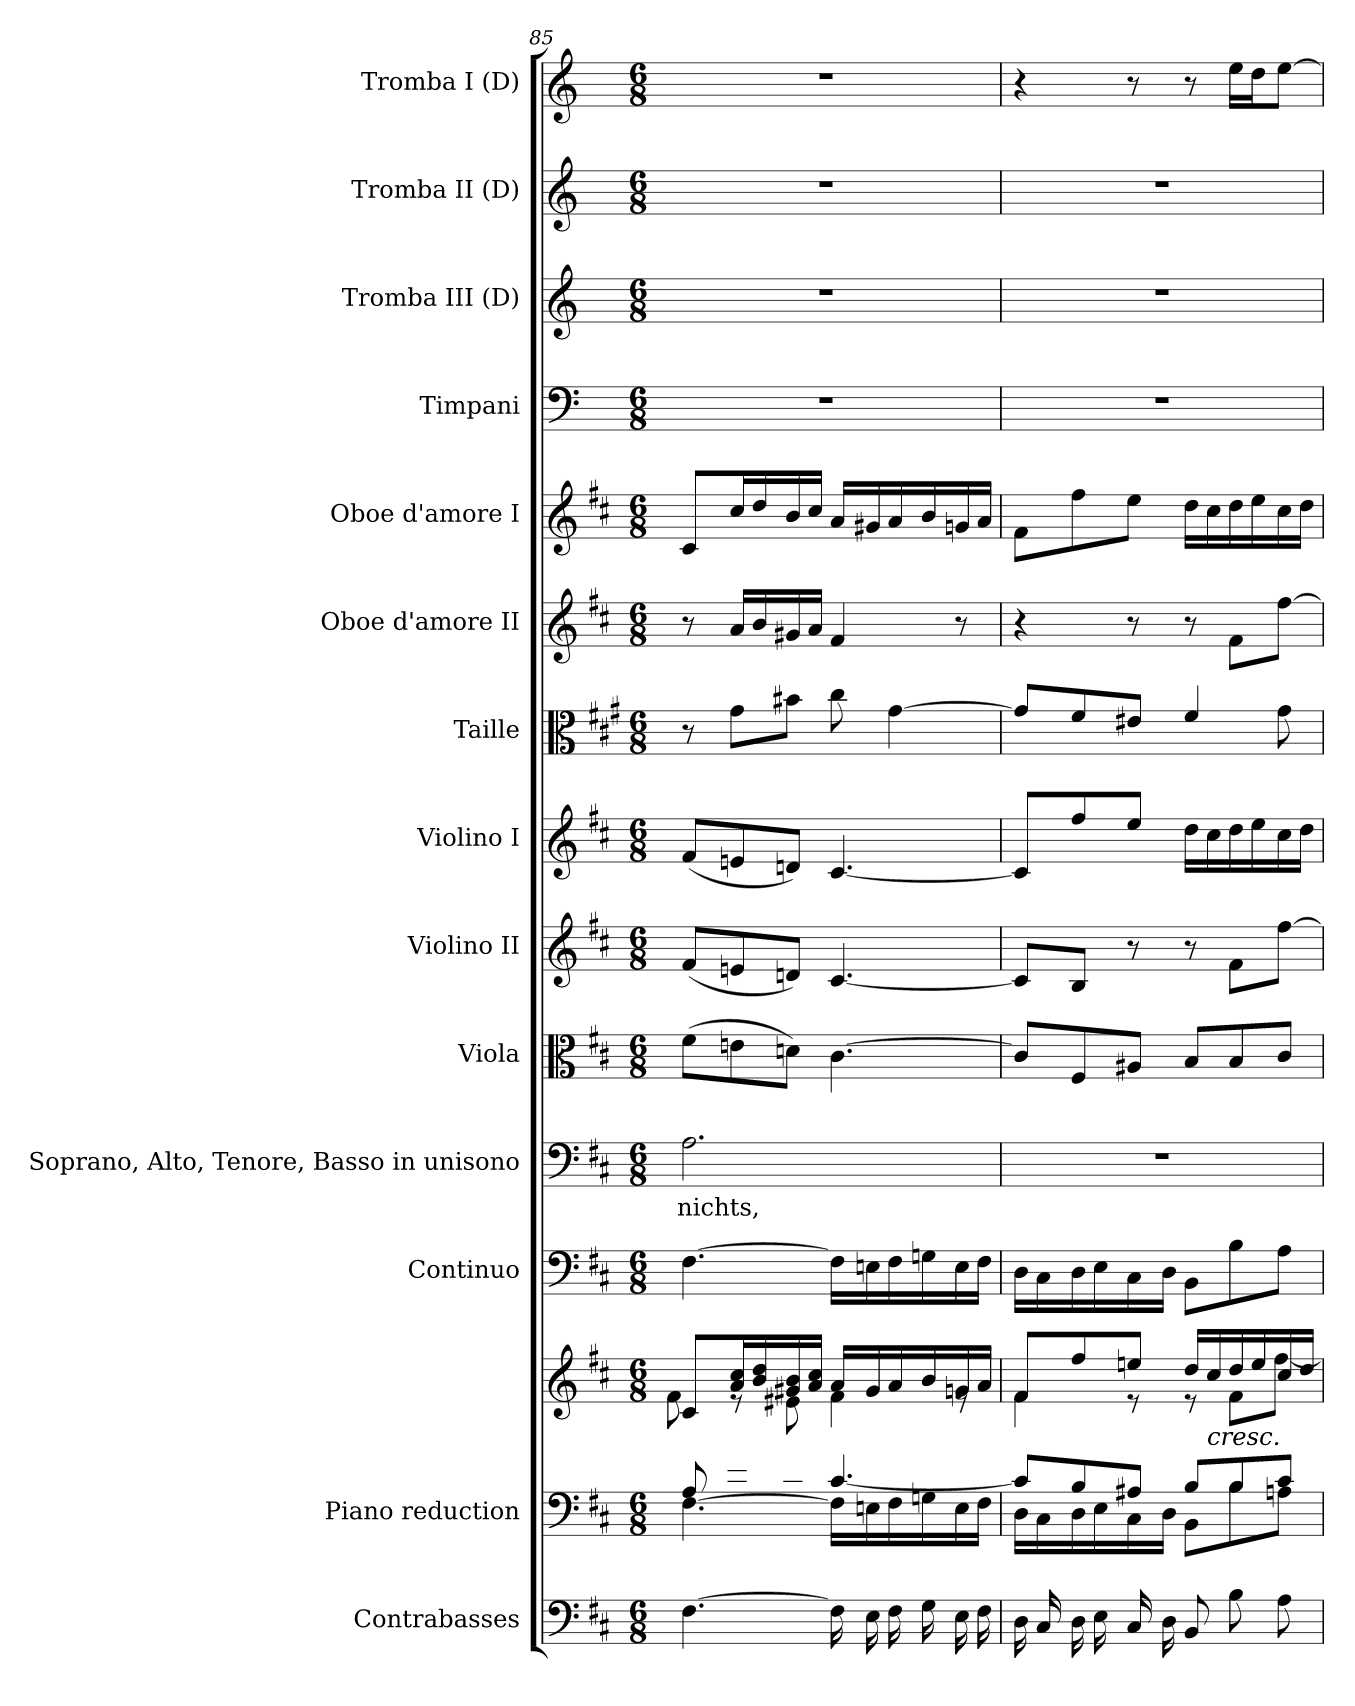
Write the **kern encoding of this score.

**kern	**kern	**kern	**kern	**kern	**text	**kern	**kern	**kern	**kern	**kern	**kern	**kern	**kern	**kern	**kern
*part14	*part13	*part13	*part12	*part11	*part11	*part10	*part9	*part8	*part7	*part6	*part5	*part4	*part3	*part2	*part1
*staff15	*staff14	*staff13	*staff12	*staff11	*staff11	*staff10	*staff9	*staff8	*staff7	*staff6	*staff5	*staff4	*staff3	*staff2	*staff1
*I"Contrabasses	*I"Piano reduction	*	*I"Continuo	*I"Soprano, Alto, Tenore, Basso in unisono	*	*I"Viola	*I"Violino II	*I"Violino I	*I"Taille	*I"Oboe d'amore II	*I"Oboe d'amore I	*I"Timpani	*I"Tromba III (D)	*I"Tromba II (D)	*I"Tromba I (D)
*I'Cbs.	*I'Pno	*	*	*	*	*	*	*	*	*I'Ob	*I'Ob	*I'Timp	*	*	*
*clefF4	*clefF4	*clefG2	*clefF4	*clefF4	*	*clefC3	*clefG2	*clefG2	*clefC3	*clefG2	*clefG2	*clefF4	*clefG2	*clefG2	*clefG2
*ITrd7c12	*	*	*	*	*	*	*	*	*ITrd4c7	*	*	*	*ITrd-1c-2	*ITrd-1c-2	*ITrd-1c-2
*k[f#c#]	*k[f#c#]	*k[f#c#]	*k[f#c#]	*k[f#c#]	*	*k[f#c#]	*k[f#c#]	*k[f#c#]	*k[f#c#]	*k[f#c#]	*k[f#c#]	*k[]	*k[f#c#]	*k[f#c#]	*k[f#c#]
*M6/8	*M6/8	*M6/8	*M6/8	*M6/8	*	*M6/8	*M6/8	*M6/8	*M6/8	*M6/8	*M6/8	*M6/8	*M6/8	*M6/8	*M6/8
=85	=85	=85	=85	=85	=85	=85	=85	=85	=85	=85	=85	=85	=85	=85	=85
*	*^	*^	*	*	*	*	*	*	*	*	*	*	*	*	*
*	*	*^	*	*^	*	*	*	*	*	*	*	*	*	*	*	*	*
!	!	!	!	!	!	!	!	!	!LO:LY:b	!	!	!	!	!	!	!	!	!	!
[4.FF#\	8A/	8ryy	[4.F#\	8c#/L	8ryy	8f#\L	[4.F#\	2.A\	nichts,	(>8f#\L	(<8f#/L	(<8f#/L	8r	8r	8c#/L	2.r	2.r	2.r	2.r
.	2ryy	8en/	.	16a/ 16cc#/L	8re	2ryy	.	.	.	8en\	8en/	8en/	8c#\L	16a/LL	16cc#/L	.	.	.	.
.	.	.	.	16b/ 16dd/	.	.	.	.	.	.	.	.	.	16b/	16dd/	.	.	.	.
.	.	8dn/J	.	16g#X/ 16b/	8e#X\	.	.	.	.	8dn\J)	8dn/J)	8dn/J)	8e#X\J	16g#X/	16b/	.	.	.	.
.	.	.	.	16a/ 16cc#/JJ	.	.	.	.	.	.	.	.	.	16a/JJ	16cc#/JJ	.	.	.	.
16FF#\]	.	[4.c#/	16F#\LL]	16a/LL	4f#\	.	16F#\LL]	.	.	[4.c#\	[4.c#/	[4.c#/	8f#\	4f#/	16a/LL	.	.	.	.
16EE\	.	.	16En\	16g#/	.	.	16En\	.	.	.	.	.	.	.	16g#X/	.	.	.	.
16FF#\	.	.	16F#\	16a/	.	.	16F#\	.	.	.	.	.	[4c#\	.	16a/	.	.	.	.
16GG\	.	.	16Gn\	16b/	.	.	16Gn\	.	.	.	.	.	.	.	16b/	.	.	.	.
16EE\	8ryy	.	16E\	16gn/	8re	8ryy	16E\	.	.	.	.	.	.	8r	16gn/	.	.	.	.
16FF#\	.	.	16F#\JJ	16a/JJ	.	.	16F#\JJ	.	.	.	.	.	.	.	16a/JJ	.	.	.	.
*	*	*v	*v	*	*	*	*	*	*	*	*	*	*	*	*	*	*	*	*
*	*	*	*	*v	*v	*	*	*	*	*	*	*	*	*	*	*	*	*
=86	=86	=86	=86	=86	=86	=86	=86	=86	=86	=86	=86	=86	=86	=86	=86	=86	=86
16DD\	8c#/L]	16D\LL	8f#/L	4f#\	16D\LL	2.r	.	8c#/L]	8c#/L]	8c#/L]	8c#/L]	4r	8f#\L	2.r	2.r	2.r	4r
16CC#/	.	16C#\	.	.	16C#\	.	.	.	.	.	.	.	.	.	.	.	.
16DD\	8B/	16D\	8ff#/	.	16D\	.	.	8F#/	8B/J	8ff#/	8B/	.	8ff#\	.	.	.	.
16EE\	.	16E\	.	.	16E\	.	.	.	.	.	.	.	.	.	.	.	.
16CC#/	8A#X/J	16C#\	8een/J	8r	16C#\	.	.	8A#X/J	8r	8ee/J	8A#X/J	8r	8ee\J	.	.	.	8r
16DD\	.	16D\JJ	.	.	16D\JJ	.	.	.	.	.	.	.	.	.	.	.	.
8BBB/	8B/L	8BB\L	16dd/LL	8r	8BB\L	.	.	8B/L	8r	16dd\LL	4B/	8r	16dd\LL	.	.	.	8r
!	!	!	!LO:TX:b:i:t=cresc.	!	!	!	!	!	!	!	!	!	!	!	!	!	!
.	.	.	16cc#/	.	.	.	.	.	.	16cc#\	.	.	16cc#\	.	.	.	.
8BB\	8B/	8B\	16dd/	8f#\L	8B\	.	.	8B/	8f#\L	16dd\	.	8f#\L	16dd\	.	.	.	16ff#\LL
.	.	.	16ee/	.	.	.	.	.	.	16ee\	.	.	16ee\	.	.	.	16ee\J
8AA\	8c#/J	8An\J	16cc#/	[8ff#\J	8A\J	.	.	8c#/J	[8ff#\J	16cc#\	8c#\	[8ff#\J	16cc#\	.	.	.	[8ff#\J
.	.	.	16dd/JJ	.	.	.	.	.	.	16dd\JJ	.	.	16dd\JJ	.	.	.	.
*	*v	*v	*	*	*	*	*	*	*	*	*	*	*	*	*	*	*
*	*	*v	*v	*	*	*	*	*	*	*	*	*	*	*	*	*
=	=	=	=	=	=	=	=	=	=	=	=	=	=	=	=
*-	*-	*-	*-	*-	*-	*-	*-	*-	*-	*-	*-	*-	*-	*-	*-
